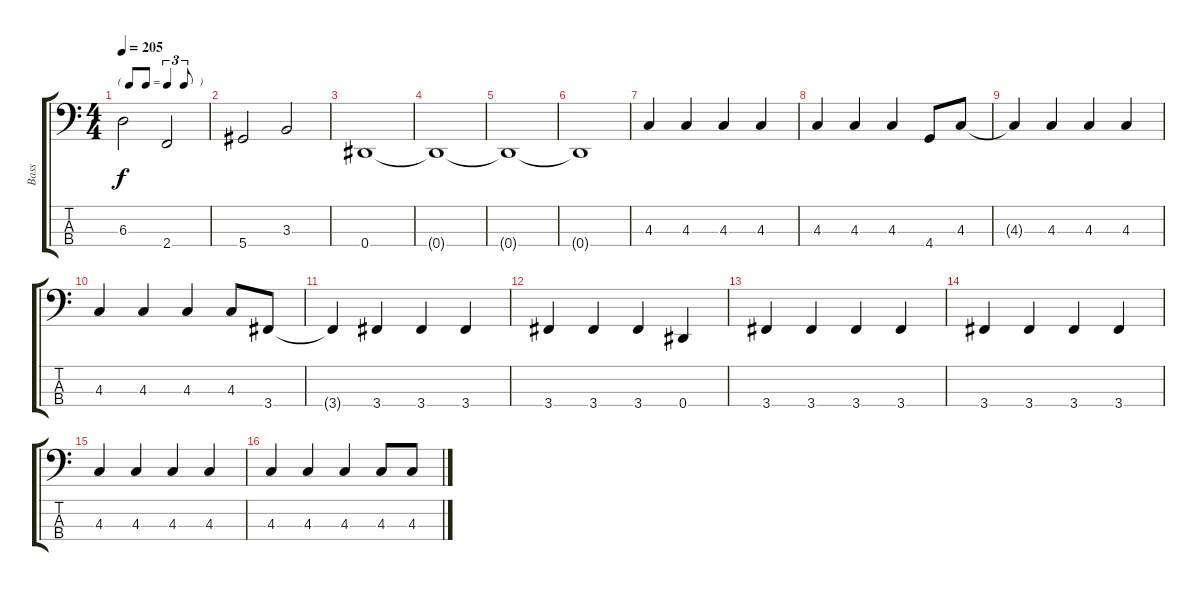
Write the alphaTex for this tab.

\track ("Bass" "Bass") {instrument electricbasspick}
\staff {score tabs}
\tuning (Gb2 Db2 Ab1 Eb1) {hide}
\ts (4 4)
\tf triplet8th
\tempo 205
\clef f4
\ks c
6.3.2{dy f} 2.4.2 |
5.4.2 3.3.2 |
0.4.1 |
0.4{t}.1 |
0.4{t}.1 |
0.4{t}.1 |
4.3.4 4.3.4 4.3.4 4.3.4 |
4.3.4 4.3.4 4.3.4 4.4.8 4.3.8 |
4.3{t}.4 4.3.4 4.3.4 4.3.4 |
4.3.4 4.3.4 4.3.4 4.3.8 3.4.8 |
3.4{t}.4 3.4.4 3.4.4 3.4.4 |
3.4.4 3.4.4 3.4.4 0.4.4 |
3.4.4 3.4.4 3.4.4 3.4.4 |
3.4.4 3.4.4 3.4.4 3.4.4 |
4.3.4 4.3.4 4.3.4 4.3.4 |
4.3.4 4.3.4 4.3.4 4.3.8 4.3.8
